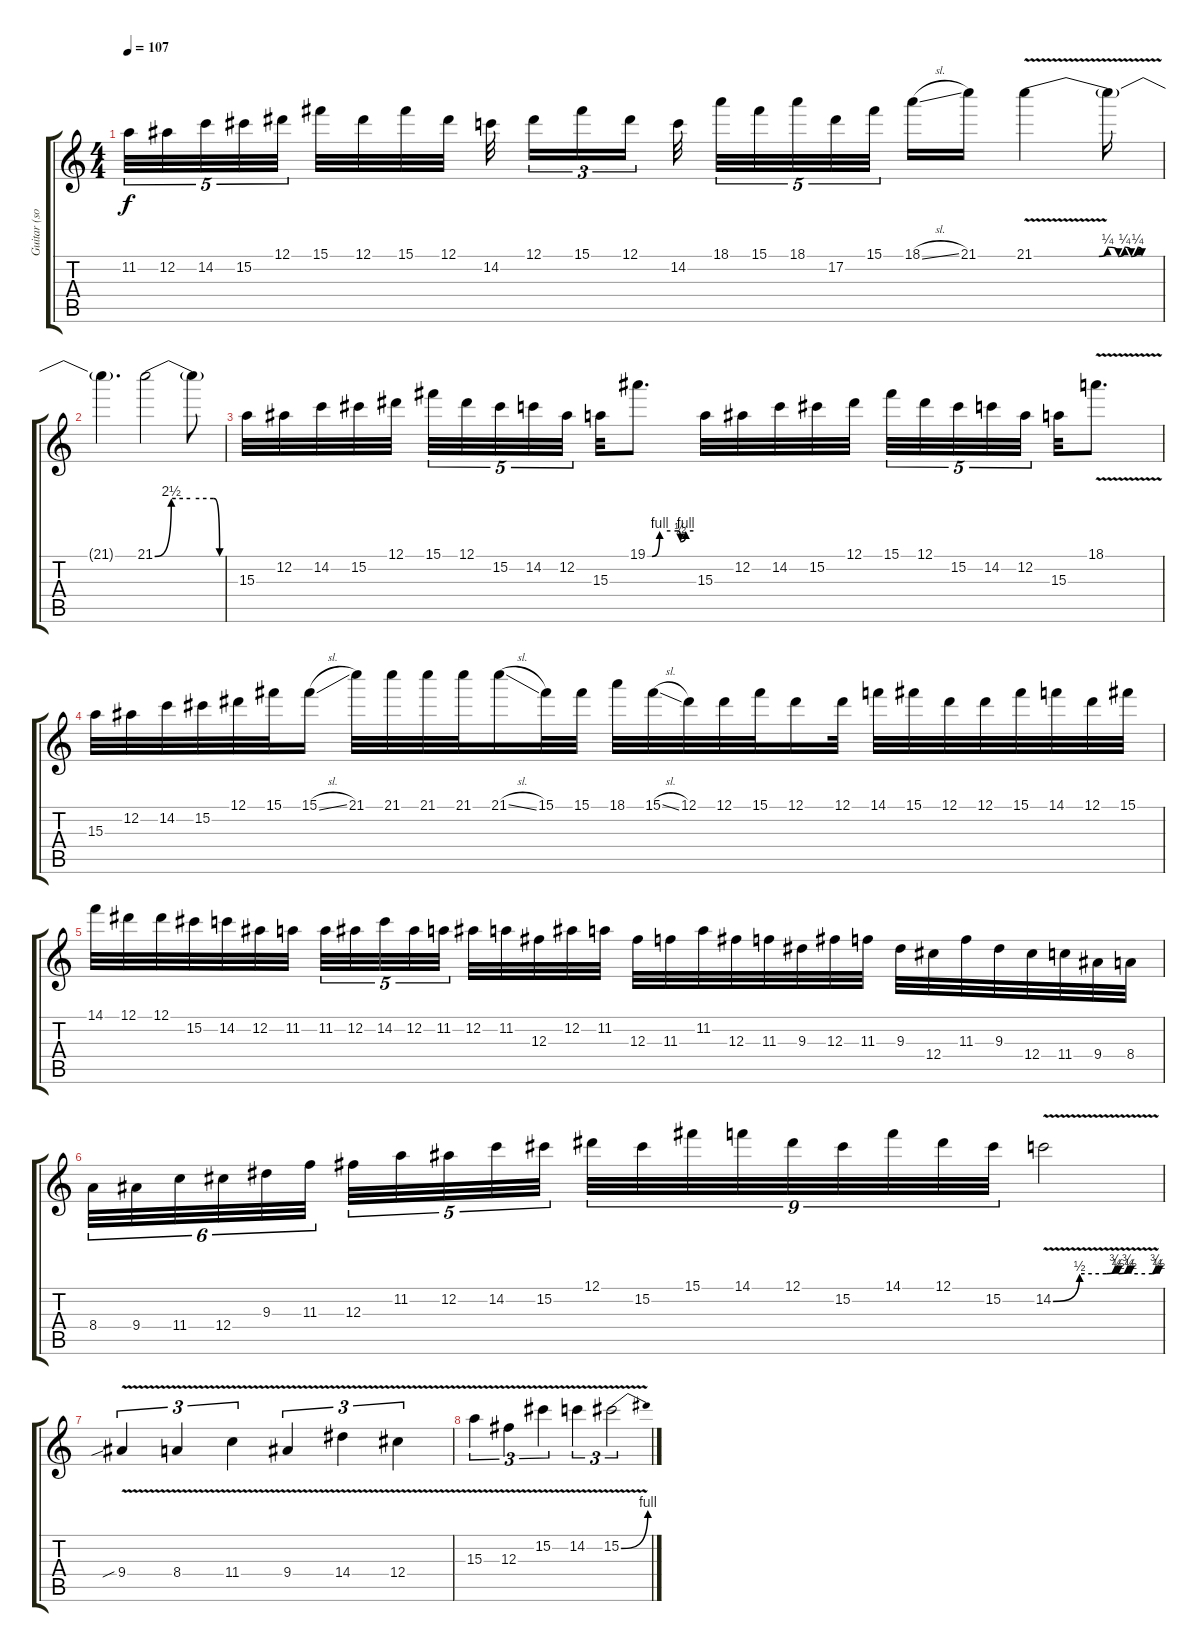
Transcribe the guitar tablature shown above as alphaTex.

\track ("Guitar (solo)" "Guitar (so") {instrument overdrivenguitar}
\staff {score tabs}
\tuning (Eb4 Bb3 Gb3 Db3 Ab2 Eb2) {hide}
\ts (4 4)
\tempo 107
\clef g2
\ks c
11.2.32{tu (5 4) dy f} 12.2.32{tu (5 4)} 14.2.32{tu (5 4)} 15.2.32{tu (5 4)} 12.1.32{tu (5 4)} 15.1.32 12.1.32 15.1.32 12.1.32 14.2.32 12.1.16{tu (3 2)} 15.1.16{tu (3 2)} 12.1.16{tu (3 2)} 14.2.32 18.1.32{tu (5 4)} 15.1.32{tu (5 4)} 18.1.32{tu (5 4)} 17.2.32{tu (5 4)} 15.1.32{tu (5 4)} 18.1{sl}.16 21.1.16 21.1{be (custom 0 0 30 0 34 1 39 0 42 1 45 0 48 1 50 0 60 0) v}.4 21.1{t}.16 |
21.1{t}.4{d} 21.1{be (custom 0 0 14 10 30 10 50 10 55 0 60 0)}.2 21.1{t}.8 |
15.3.32 12.2.32 14.2.32 15.2.32 12.1.32 15.1.32{tu (5 4)} 12.1.32{tu (5 4)} 15.2.32{tu (5 4)} 14.2.32{tu (5 4)} 12.2.32{tu (5 4)} 15.3.32 19.1{be (custom 0 0 6 0 16 4 30 4 40 4 43 2 50 4 60 4)}.8{d} 15.3.32 12.2.32 14.2.32 15.2.32 12.1.32 15.1.32{tu (5 4)} 12.1.32{tu (5 4)} 15.2.32{tu (5 4)} 14.2.32{tu (5 4)} 12.2.32{tu (5 4)} 15.3.32 18.1{v}.8{d} |
15.3.32 12.2.32 14.2.32 15.2.32 12.1.32 15.1.32 15.1{sl}.16 21.1.32 21.1.32 21.1.32 21.1.32 21.1{sl}.16 15.1.32 15.1.32 18.1.32 15.1{sl}.32 12.1.32 12.1.32 15.1.32 12.1.16 12.1.32 14.1.32 15.1.32 12.1.32 12.1.32 15.1.32 14.1.32 12.1.32 15.1.32 |
14.1.32 12.1.32 12.1.32 15.2.32 14.2.32 12.2.32 11.2.32 11.2.32{tu (5 4)} 12.2.32{tu (5 4)} 14.2.32{tu (5 4)} 12.2.32{tu (5 4)} 11.2.32{tu (5 4)} 12.2.32 11.2.32 12.3.32 12.2.32 11.2.32 12.3.32 11.3.32 11.2.32 12.3.32 11.3.32 9.3.32 12.3.32 11.3.32 9.3.32 12.4.32 11.3.32 9.3.32 12.4.32 11.4.32 9.4.32 8.4.32 |
8.4.32{tu (6 4)} 9.4.32{tu (6 4)} 11.4.32{tu (6 4)} 12.4.32{tu (6 4)} 9.3.32{tu (6 4)} 11.3.32{tu (6 4)} 12.3.32{tu (5 4)} 11.2.32{tu (5 4)} 12.2.32{tu (5 4)} 14.2.32{tu (5 4)} 15.2.32{tu (5 4)} 12.1.32{tu (9 8)} 15.2.32{tu (9 8)} 15.1.32{tu (9 8)} 14.1.32{tu (9 8)} 12.1.32{tu (9 8)} 15.2.32{tu (9 8)} 14.1.32{tu (9 8)} 12.1.32{tu (9 8)} 15.2.32{tu (9 8)} 14.2{be (custom 0 0 15 2 30 2 35 3 37 2 42 3 44 2 56 2 58 3 60 2) v}.2 |
9.4{v sib}.4{tu (3 2)} 8.4{v}.4{tu (3 2)} 11.4{v}.4{tu (3 2)} 9.4{v}.4{tu (3 2)} 14.4{v}.4{tu (3 2)} 12.4{v}.4{tu (3 2)} |
15.3{v}.4{tu (3 2)} 12.3{v}.4{tu (3 2)} 15.2{v}.4{tu (3 2)} 14.2{v}.4{tu (3 2)} 15.2{be (bend 0 0 60 4) v}.2{tu (3 2)}
